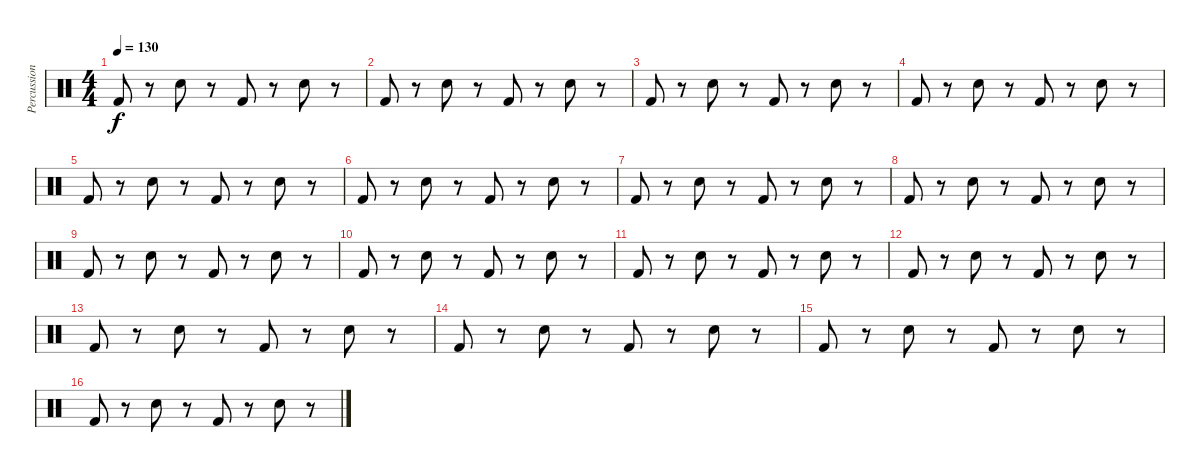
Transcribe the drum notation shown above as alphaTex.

\track ("Percussion" "Percussion") {instrument percussion}
\staff {score}
\articulation defaults
\ts (4 4)
\tempo 130
\clef neutral
\ks c "Kick (hit) 2".8{dy f}
r.8 "Snare (hit) 2".8 r.8 "Kick (hit) 2".8 r.8 "Snare (hit) 2".8 r.8 |
"Kick (hit) 2".8 r.8 "Snare (hit) 2".8 r.8 "Kick (hit) 2".8 r.8 "Snare (hit) 2".8 r.8 |
"Kick (hit) 2".8 r.8 "Snare (hit) 2".8 r.8 "Kick (hit) 2".8 r.8 "Snare (hit) 2".8 r.8 |
"Kick (hit) 2".8 r.8 "Snare (hit) 2".8 r.8 "Kick (hit) 2".8 r.8 "Snare (hit) 2".8 r.8 |
"Kick (hit) 2".8 r.8 "Snare (hit) 2".8 r.8 "Kick (hit) 2".8 r.8 "Snare (hit) 2".8 r.8 |
"Kick (hit) 2".8 r.8 "Snare (hit) 2".8 r.8 "Kick (hit) 2".8 r.8 "Snare (hit) 2".8 r.8 |
"Kick (hit) 2".8 r.8 "Snare (hit) 2".8 r.8 "Kick (hit) 2".8 r.8 "Snare (hit) 2".8 r.8 |
"Kick (hit) 2".8 r.8 "Snare (hit) 2".8 r.8 "Kick (hit) 2".8 r.8 "Snare (hit) 2".8 r.8 |
"Kick (hit) 2".8 r.8 "Snare (hit) 2".8 r.8 "Kick (hit) 2".8 r.8 "Snare (hit) 2".8 r.8 |
"Kick (hit) 2".8 r.8 "Snare (hit) 2".8 r.8 "Kick (hit) 2".8 r.8 "Snare (hit) 2".8 r.8 |
"Kick (hit) 2".8 r.8 "Snare (hit) 2".8 r.8 "Kick (hit) 2".8 r.8 "Snare (hit) 2".8 r.8 |
"Kick (hit) 2".8 r.8 "Snare (hit) 2".8 r.8 "Kick (hit) 2".8 r.8 "Snare (hit) 2".8 r.8 |
"Kick (hit) 2".8 r.8 "Snare (hit) 2".8 r.8 "Kick (hit) 2".8 r.8 "Snare (hit) 2".8 r.8 |
"Kick (hit) 2".8 r.8 "Snare (hit) 2".8 r.8 "Kick (hit) 2".8 r.8 "Snare (hit) 2".8 r.8 |
"Kick (hit) 2".8 r.8 "Snare (hit) 2".8 r.8 "Kick (hit) 2".8 r.8 "Snare (hit) 2".8 r.8 |
"Kick (hit) 2".8 r.8 "Snare (hit) 2".8 r.8 "Kick (hit) 2".8 r.8 "Snare (hit) 2".8 r.8
